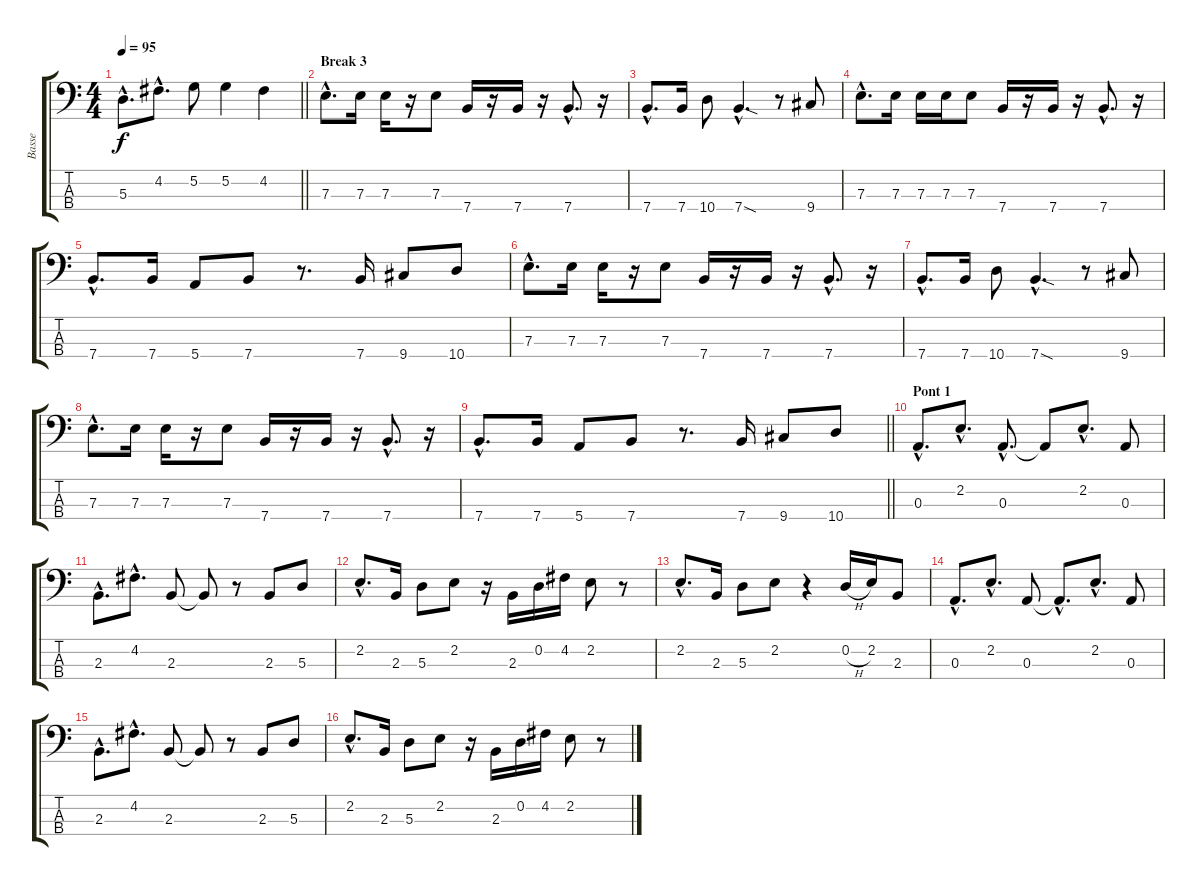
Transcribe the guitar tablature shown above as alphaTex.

\track ("Basse" "Basse") {instrument electricbassfinger}
\staff {score tabs}
\tuning (G2 D2 A1 E1) {hide}
\ts (4 4)
\tempo 95
\clef f4
\barLineRight lightlight
\ks c
5.3{hac}.8{d dy f} 4.2{hac}.8{d} 5.2.8 5.2.4 4.2.4 |
\section ("" "Break 3")
7.3{hac}.8{d} 7.3.16 7.3.16 r.16 7.3.8 7.4.16 r.16 7.4.16 r.16 7.4{hac}.8{d} r.16 |
7.4{hac}.8{d} 7.4.16 10.4.8 7.4{sod hac}.4{d} r.8 9.4.8 |
7.3{hac}.8{d} 7.3.16 7.3.16 7.3.16 7.3.8 7.4.16 r.16 7.4.16 r.16 7.4{hac}.8{d} r.16 |
7.4{hac}.8{d} 7.4.16 5.4.8 7.4.8 r.8{d} 7.4.16 9.4.8 10.4.8 |
7.3{hac}.8{d} 7.3.16 7.3.16 r.16 7.3.8 7.4.16 r.16 7.4.16 r.16 7.4{hac}.8{d} r.16 |
7.4{hac}.8{d} 7.4.16 10.4.8 7.4{sod hac}.4{d} r.8 9.4.8 |
7.3{hac}.8{d} 7.3.16 7.3.16 r.16 7.3.8 7.4.16 r.16 7.4.16 r.16 7.4{hac}.8{d} r.16 |
\barLineRight lightlight
7.4{hac}.8{d} 7.4.16 5.4.8 7.4.8 r.8{d} 7.4.16 9.4.8 10.4.8 |
\section ("" "Pont 1")
0.3{hac}.8{d} 2.2{hac}.8{d} 0.3{hac}.8{d} 0.3{t}.8 2.2{hac}.8{d} 0.3.8 |
2.3{hac}.8{d} 4.2{hac}.8{d} 2.3.8 2.3{t}.8 r.8 2.3.8 5.3.8 |
2.2{hac}.8{d} 2.3.16 5.3.8 2.2.8 r.16 2.3.16 0.2.16 4.2.16 2.2.8 r.8 |
2.2{hac}.8{d} 2.3.16 5.3.8 2.2.8 r.4 0.2{h}.16 2.2.16 2.3.8 |
0.3{hac}.8{d} 2.2{hac}.8{d} 0.3.8 0.3{hac t}.8{d} 2.2{hac}.8{d} 0.3.8 |
2.3{hac}.8{d} 4.2{hac}.8{d} 2.3.8 2.3{t}.8 r.8 2.3.8 5.3.8 |
2.2{hac}.8{d} 2.3.16 5.3.8 2.2.8 r.16 2.3.16 0.2.16 4.2.16 2.2.8 r.8
